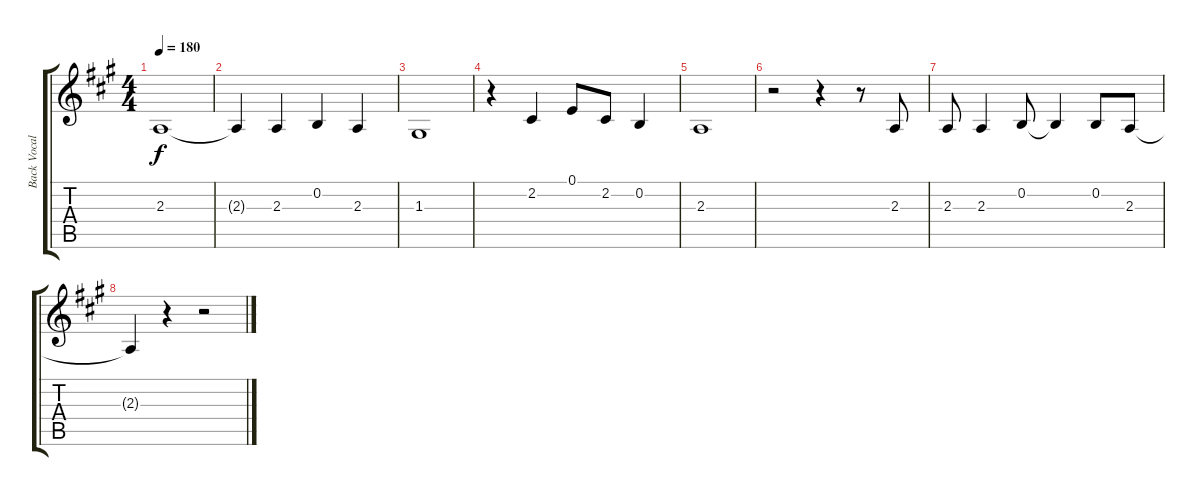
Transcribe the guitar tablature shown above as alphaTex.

\track ("Back Vocals" "Back Vocal") {instrument tenorsax}
\staff {score tabs}
\tuning (E4 B3 G3 D3 A2 E2) {hide}
\ts (4 4)
\tempo 180
\clef g2
\ks a
2.3.1{dy f} |
2.3{t}.4 2.3.4 0.2.4 2.3.4 |
1.3.1 |
r.4 2.2.4 0.1.8 2.2.8 0.2.4 |
2.3.1 |
r.2 r.4 r.8 2.3.8 |
2.3.8 2.3.4 0.2.8 0.2{t}.4 0.2.8 2.3.8 |
2.3{t}.4 r.4 r.2
